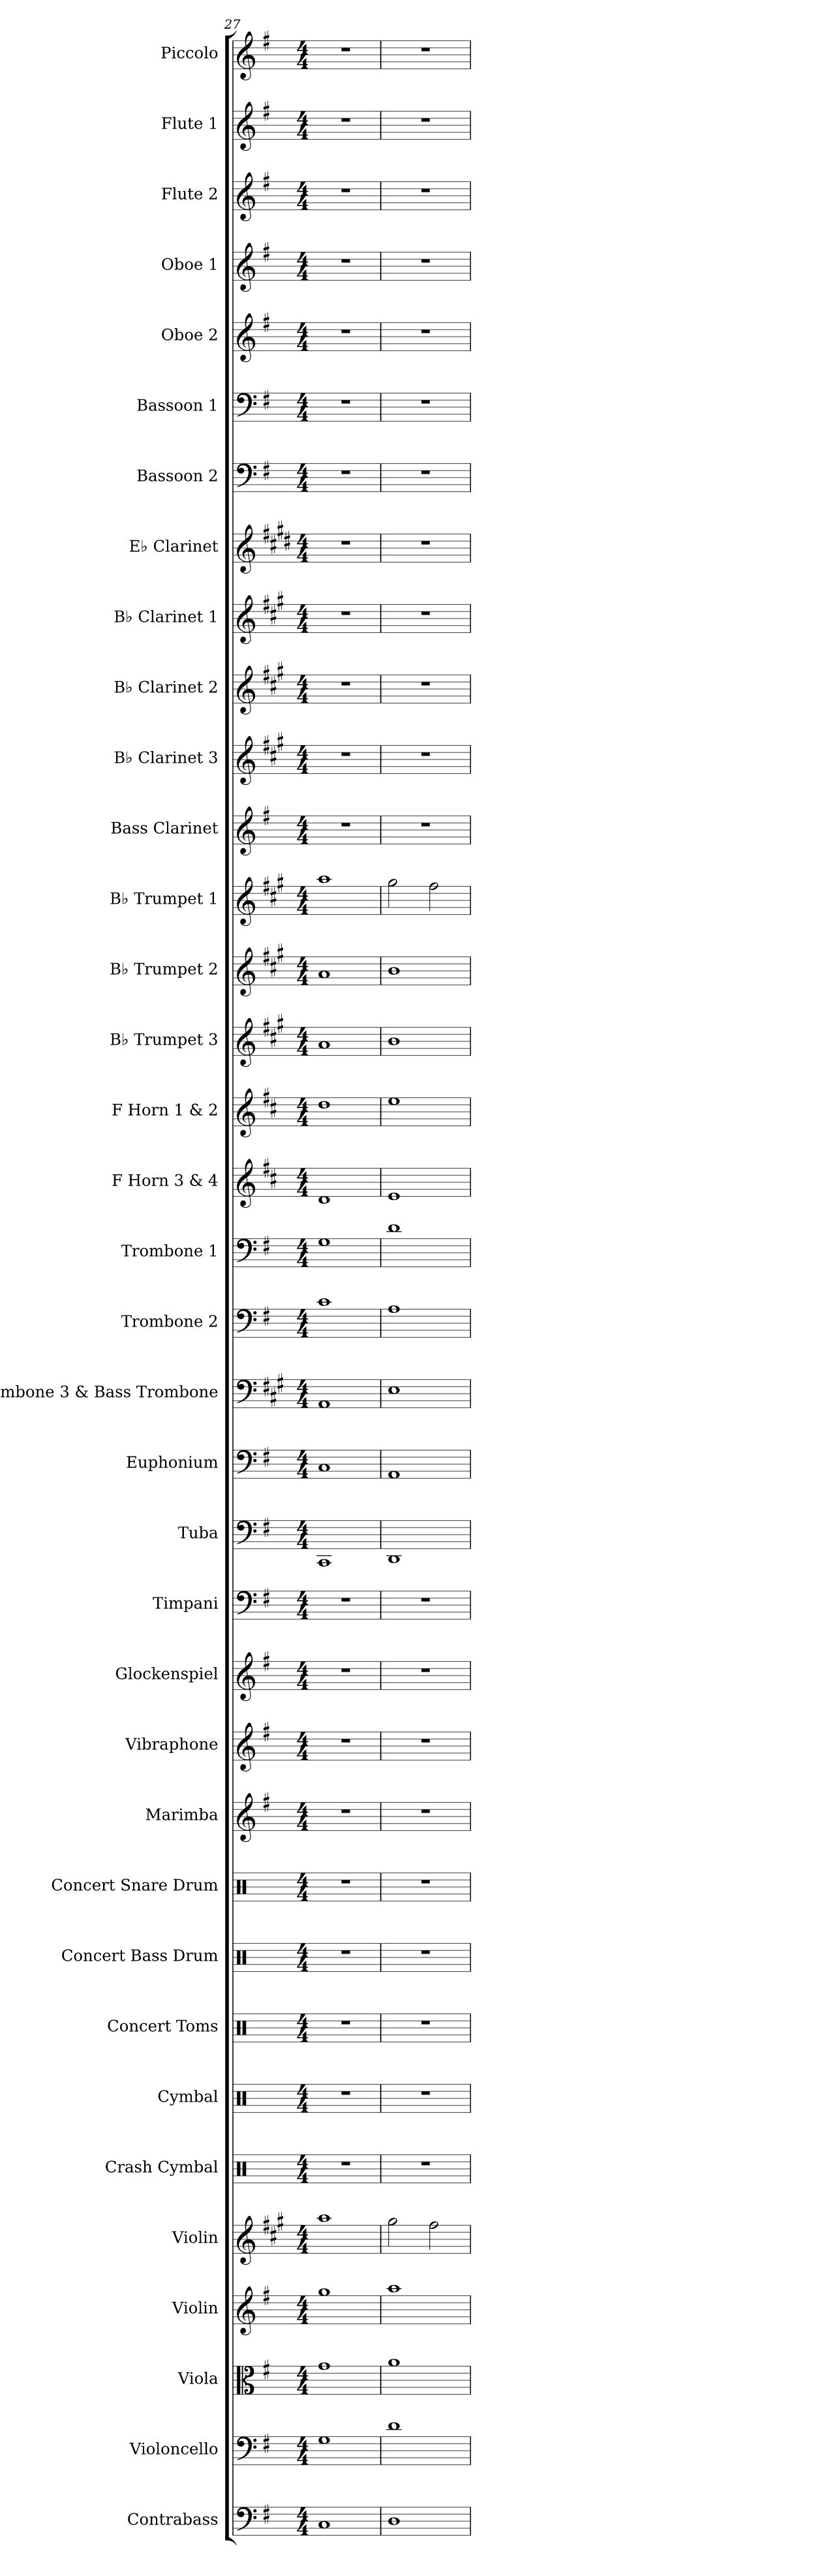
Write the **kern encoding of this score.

**kern	**kern	**kern	**kern	**kern	**kern	**kern	**kern	**kern	**kern	**kern	**kern	**kern	**kern	**kern	**kern	**kern	**kern	**kern	**kern	**kern	**kern	**kern	**kern	**kern	**kern	**kern	**kern	**kern	**kern	**kern	**kern	**kern	**kern	**kern	**kern
*part36	*part35	*part34	*part33	*part32	*part31	*part30	*part29	*part28	*part27	*part26	*part25	*part24	*part23	*part22	*part21	*part20	*part19	*part18	*part17	*part16	*part15	*part14	*part13	*part12	*part11	*part10	*part9	*part8	*part7	*part6	*part5	*part4	*part3	*part2	*part1
*staff36	*staff35	*staff34	*staff33	*staff32	*staff31	*staff30	*staff29	*staff28	*staff27	*staff26	*staff25	*staff24	*staff23	*staff22	*staff21	*staff20	*staff19	*staff18	*staff17	*staff16	*staff15	*staff14	*staff13	*staff12	*staff11	*staff10	*staff9	*staff8	*staff7	*staff6	*staff5	*staff4	*staff3	*staff2	*staff1
*I"Contrabass	*I"Violoncello	*I"Viola	*I"Violin	*I"Violin	*I"Crash Cymbal	*I"Cymbal	*I"Concert Toms	*I"Concert Bass Drum	*I"Concert Snare Drum	*I"Marimba	*I"Vibraphone	*I"Glockenspiel	*I"Timpani	*I"Tuba	*I"Euphonium	*I"Trombone 3 &amp; Bass Trombone	*I"Trombone 2	*I"Trombone 1	*I"F Horn 3 &amp; 4	*I"F Horn 1 &amp; 2	*I"B♭ Trumpet 3	*I"B♭ Trumpet 2	*I"B♭ Trumpet 1	*I"Bass Clarinet	*I"B♭ Clarinet 3	*I"B♭ Clarinet 2	*I"B♭ Clarinet 1	*I"E♭ Clarinet	*I"Bassoon 2	*I"Bassoon 1	*I"Oboe 2	*I"Oboe 1	*I"Flute 2	*I"Flute 1	*I"Piccolo
*I'Cb.	*I'Vc.	*I'Vla.	*I'Vln.	*I'Vln.	*I'Cr. Cym.	*I'Cym.	*I'C. Toms	*I'Con. BD	*I'Con. Sn.	*I'Mrm.	*I'Vib.	*I'Glock.	*I'Timp.	*I'Tba.	*I'Euph.	*I'Tbn. 3 B. Tbn.	*I'Tbn. 2	*I'Tbn. 1	*I'F Hn. 3 4	*I'F Hn. 1 2	*I'B♭ Tpt. 3	*I'B♭ Tpt. 2	*I'B♭ Tpt. 1	*I'B. Cl.	*I'B♭ Cl. 3	*I'B♭ Cl. 2	*I'B♭ Cl. 1	*I'E♭ Cl.	*I'Bsn. 2	*I'Bsn. 1	*I'Ob. 2	*I'Ob. 1	*I'Fl. 2	*I'Fl. 1	*I'Picc.
*clefF4	*clefF4	*clefC3	*clefG2	*clefG2	*clefX	*clefX	*clefX	*clefX	*clefX	*clefG2	*clefG2	*clefG2	*clefF4	*clefF4	*clefF4	*clefF4	*clefF4	*clefF4	*clefG2	*clefG2	*clefG2	*clefG2	*clefG2	*clefG2	*clefG2	*clefG2	*clefG2	*clefG2	*clefF4	*clefF4	*clefG2	*clefG2	*clefG2	*clefG2	*clefG2
*ITrd7c12	*	*	*	*ITrd1c2	*	*	*	*	*	*	*	*ITrd-14c-24	*	*	*	*ITrd1c2	*	*	*ITrd4c7	*ITrd4c7	*ITrd1c2	*ITrd1c2	*ITrd1c2	*ITrd8c14	*ITrd1c2	*ITrd1c2	*ITrd1c2	*ITrd-2c-3	*	*	*	*	*	*	*ITrd-7c-12
*k[f#]	*k[f#]	*k[f#]	*k[f#]	*k[f#]	*k[]	*k[]	*k[]	*k[]	*k[]	*k[f#]	*k[f#]	*k[f#]	*k[f#]	*k[f#]	*k[f#]	*k[f#]	*k[f#]	*k[f#]	*k[f#]	*k[f#]	*k[f#]	*k[f#]	*k[f#]	*k[f#]	*k[f#]	*k[f#]	*k[f#]	*k[f#]	*k[f#]	*k[f#]	*k[f#]	*k[f#]	*k[f#]	*k[f#]	*k[f#]
*M4/4	*M4/4	*M4/4	*M4/4	*M4/4	*M4/4	*M4/4	*M4/4	*M4/4	*M4/4	*M4/4	*M4/4	*M4/4	*M4/4	*M4/4	*M4/4	*M4/4	*M4/4	*M4/4	*M4/4	*M4/4	*M4/4	*M4/4	*M4/4	*M4/4	*M4/4	*M4/4	*M4/4	*M4/4	*M4/4	*M4/4	*M4/4	*M4/4	*M4/4	*M4/4	*M4/4
=27	=27	=27	=27	=27	=27	=27	=27	=27	=27	=27	=27	=27	=27	=27	=27	=27	=27	=27	=27	=27	=27	=27	=27	=27	=27	=27	=27	=27	=27	=27	=27	=27	=27	=27	=27
1CC	1G	1g	1gg	1gg	1r	1r	1r	1r	1r	1r	1r	1r	1r	1CC	1C	1GG	1c	1G	1G	1g	1g	1g	1gg	1r	1r	1r	1r	1r	1r	1r	1r	1r	1r	1r	1r
=28	=28	=28	=28	=28	=28	=28	=28	=28	=28	=28	=28	=28	=28	=28	=28	=28	=28	=28	=28	=28	=28	=28	=28	=28	=28	=28	=28	=28	=28	=28	=28	=28	=28	=28	=28
1DD	1d	1a	1aa	2ff#\	1r	1r	1r	1r	1r	1r	1r	1r	1r	1DD	1AA	1D	1A	1d	1A	1a	1a	1a	2ff#\	1r	1r	1r	1r	1r	1r	1r	1r	1r	1r	1r	1r
.	.	.	.	2ee\	.	.	.	.	.	.	.	.	.	.	.	.	.	.	.	.	.	.	2ee\	.	.	.	.	.	.	.	.	.	.	.	.
=	=	=	=	=	=	=	=	=	=	=	=	=	=	=	=	=	=	=	=	=	=	=	=	=	=	=	=	=	=	=	=	=	=	=	=
*-	*-	*-	*-	*-	*-	*-	*-	*-	*-	*-	*-	*-	*-	*-	*-	*-	*-	*-	*-	*-	*-	*-	*-	*-	*-	*-	*-	*-	*-	*-	*-	*-	*-	*-	*-
